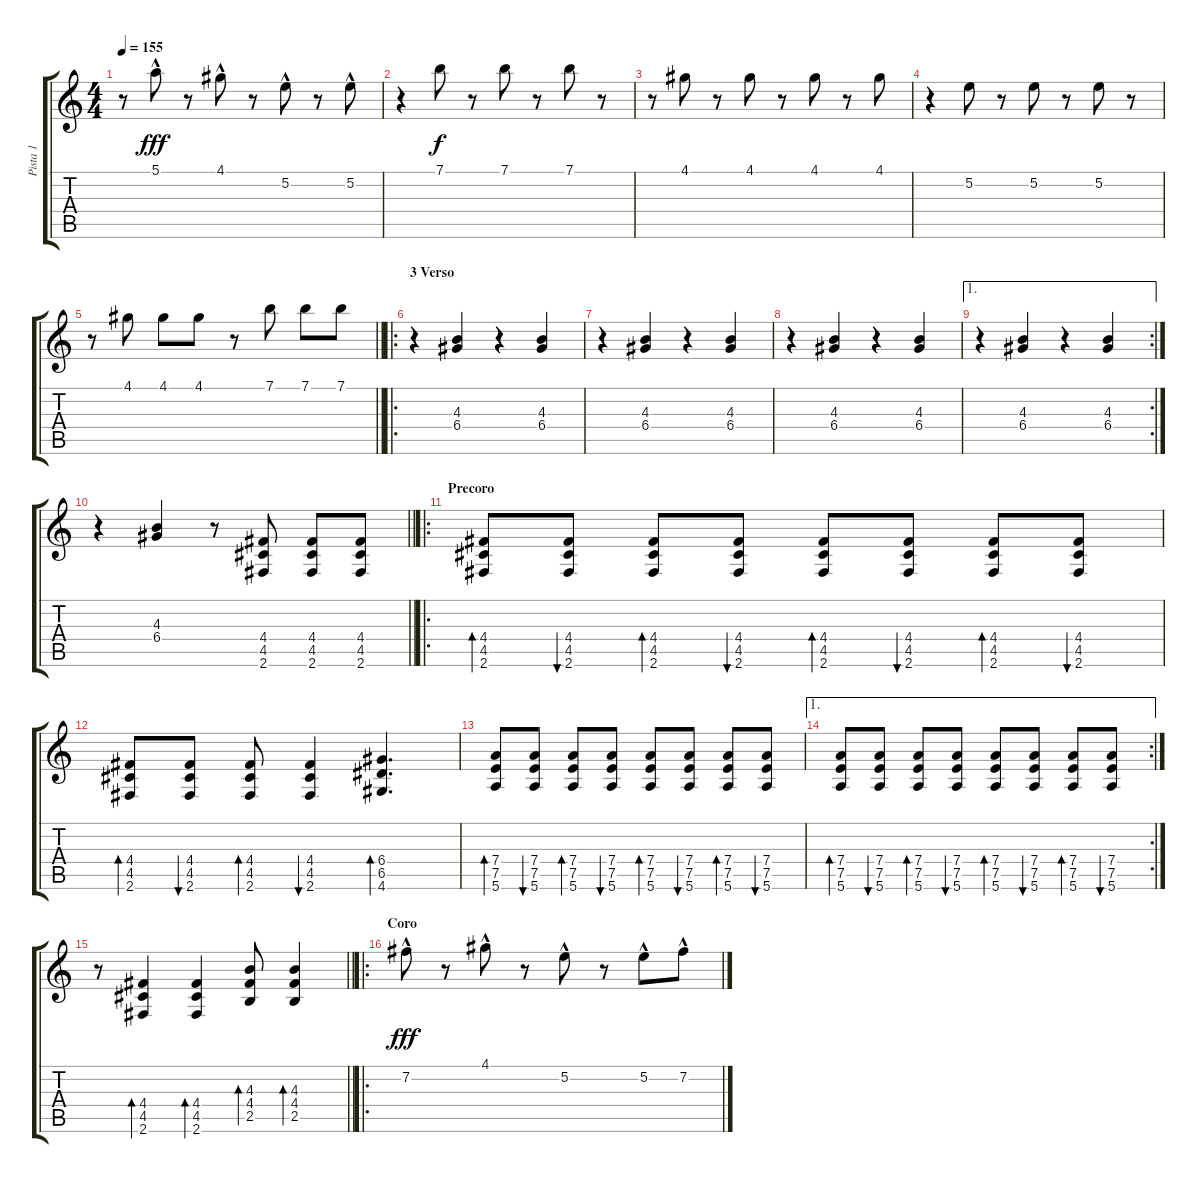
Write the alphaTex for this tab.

\track ("Pista 1" "Pista 1") {instrument electricguitarjazz}
\staff {score tabs}
\tuning (E4 B3 G3 D3 A2 E2) {hide}
\ts (4 4)
\tempo 155
\clef g2
\ks c
r.8{dy fff} 5.1{hac}.8 r.8 4.1{hac}.8 r.8 5.2{hac}.8 r.8 5.2{hac}.8 |
r.4 7.1.8{dy f} r.8 7.1.8 r.8 7.1.8 r.8 |
r.8 4.1.8 r.8 4.1.8 r.8 4.1.8 r.8 4.1.8 |
r.4 5.2.8 r.8 5.2.8 r.8 5.2.8 r.8 |
\barLineRight lightlight
r.8 4.1.8 4.1.8 4.1.8 r.8 7.1.8 7.1.8 7.1.8 |
\ro
\section ("" "3 Verso")
r.4{volume 16 instrument overdrivenguitar} (4.3 6.4).4 r.4 (4.3 6.4).4 |
r.4 (4.3 6.4).4 r.4 (4.3 6.4).4 |
r.4 (4.3 6.4).4 r.4 (4.3 6.4).4 |
\ae 1
\rc 2
r.4 (4.3 6.4).4 r.4 (4.3 6.4).4 |
\barLineRight lightlight
r.4 (4.3 6.4).4 r.8 (4.4 4.5 2.6).8 (4.4 4.5 2.6).8 (4.4 4.5 2.6).8 |
\ro
\section ("" "Precoro")
(4.4 4.5 2.6).8{bd 60} (4.4 4.5 2.6).8{bu 60} (4.4 4.5 2.6).8{bd 60} (4.4 4.5 2.6).8{bu 60} (4.4 4.5 2.6).8{bd 60} (4.4 4.5 2.6).8{bu 60} (4.4 4.5 2.6).8{bd 60} (4.4 4.5 2.6).8{bu 60} |
(4.4 4.5 2.6).8{bd 60} (4.4 4.5 2.6).8{bu 60} (4.4 4.5 2.6).8{bd 60} (4.4 4.5 2.6).4{bu 60} (6.4 6.5 4.6).4{d bd 60} |
(7.4 7.5 5.6).8{bd 60} (7.4 7.5 5.6).8{bu 60} (7.4 7.5 5.6).8{bd 60} (7.4 7.5 5.6).8{bu 60} (7.4 7.5 5.6).8{bd 60} (7.4 7.5 5.6).8{bu 60} (7.4 7.5 5.6).8{bd 60} (7.4 7.5 5.6).8{bu 60} |
\ae 1
\rc 2
(7.4 7.5 5.6).8{bd 60} (7.4 7.5 5.6).8{bu 60} (7.4 7.5 5.6).8{bd 60} (7.4 7.5 5.6).8{bu 60} (7.4 7.5 5.6).8{bd 60} (7.4 7.5 5.6).8{bu 60} (7.4 7.5 5.6).8{bd 60} (7.4 7.5 5.6).8{bu 60} |
\barLineRight lightlight
r.8 (4.4 4.5 2.6).4{bd 60} (4.4 4.5 2.6).4{bd 60} (4.3 4.4 2.5).8{bd 60} (4.3 4.4 2.5).4{bd 60} |
\ro
\section ("" "Coro")
7.2{hac}.8{dy fff volume 10} r.8 4.1{hac}.8 r.8 5.2{hac}.8 r.8 5.2{hac}.8 7.2{hac}.8
